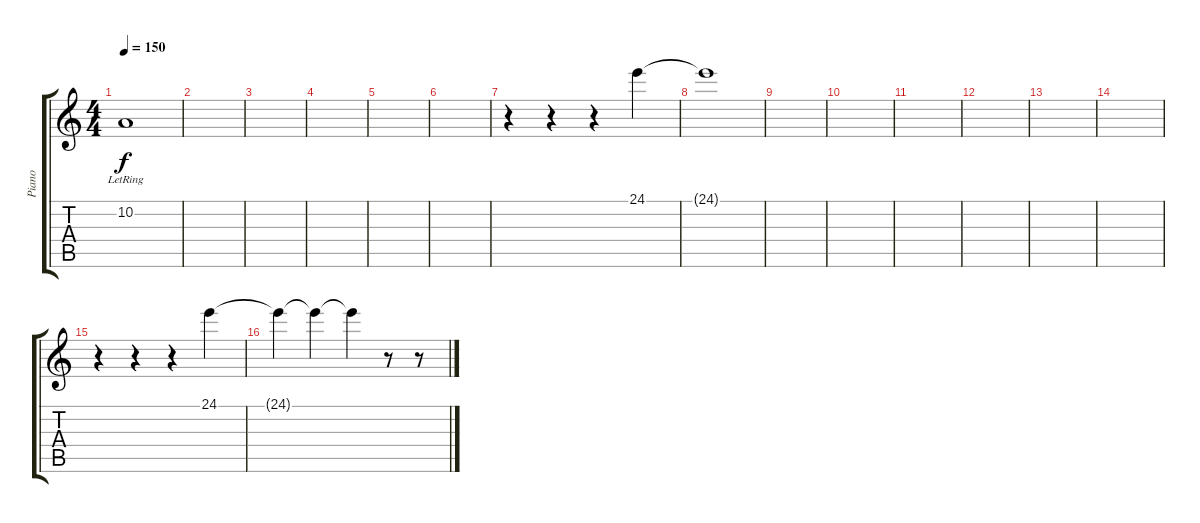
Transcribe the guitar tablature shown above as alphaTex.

\track ("Piano" "Piano") {instrument acousticgrandpiano}
\staff {score tabs}
\tuning (E4 B3 G3 D3 A2 E2) {hide}
\ts (4 4)
\tempo 150
\clef g2
\ks c
10.2{lr}.1{dy f} |
|
|
|
|
|
r.4 r.4 r.4 24.1.4 |
24.1{t}.1 |
|
|
|
|
|
|
r.4 r.4 r.4 24.1.4 |
24.1{t}.4 24.1{t}.4 24.1{t}.4 r.8 r.8
